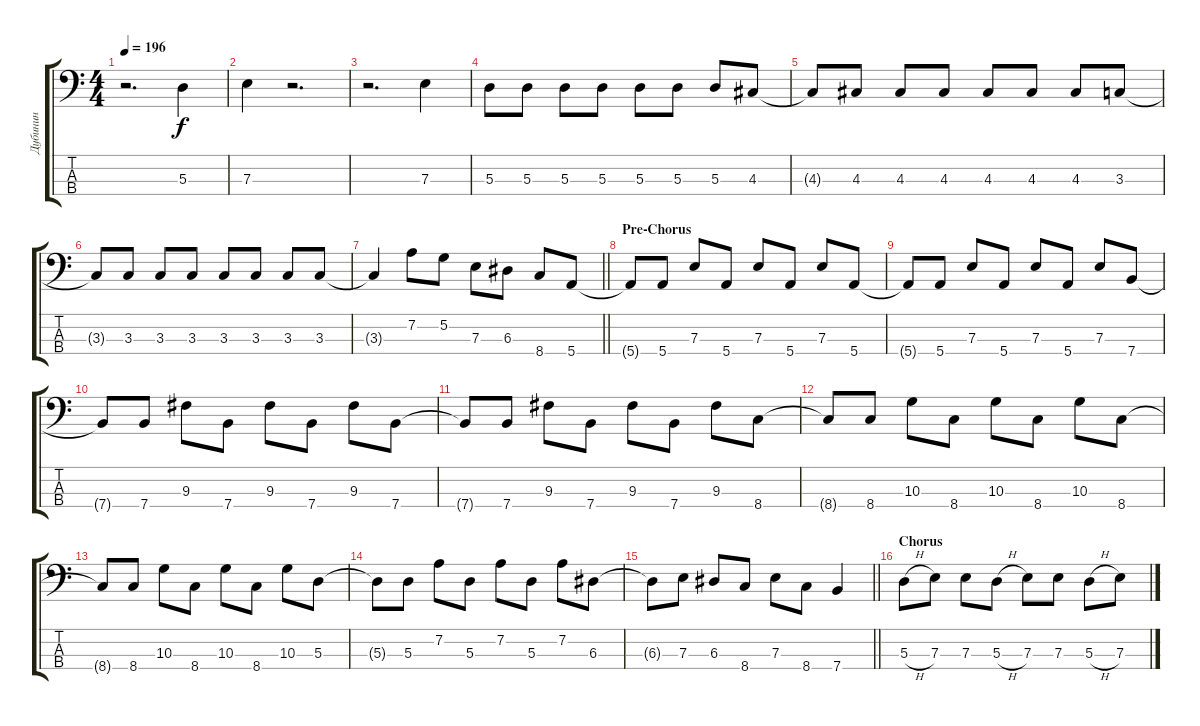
\track ("Дубинин" "Дубинин") {instrument electricbassfinger}
\staff {score tabs}
\tuning (G2 D2 A1 E1) {hide}
\ts (4 4)
\tempo 196
\clef f4
\ks c
r.2{d dy f} 5.3.4 |
7.3.4 r.2{d} |
r.2{d} 7.3.4 |
5.3.8 5.3.8 5.3.8 5.3.8 5.3.8 5.3.8 5.3.8 4.3.8 |
4.3{t}.8 4.3.8 4.3.8 4.3.8 4.3.8 4.3.8 4.3.8 3.3.8 |
3.3{t}.8 3.3.8 3.3.8 3.3.8 3.3.8 3.3.8 3.3.8 3.3.8 |
\barLineRight lightlight
3.3{t}.4 7.2.8 5.2.8 7.3.8 6.3.8 8.4.8 5.4.8 |
\section ("" "Pre-Chorus")
5.4{t}.8 5.4.8 7.3.8 5.4.8 7.3.8 5.4.8 7.3.8 5.4.8 |
5.4{t}.8 5.4.8 7.3.8 5.4.8 7.3.8 5.4.8 7.3.8 7.4.8 |
7.4{t}.8 7.4.8 9.3.8 7.4.8 9.3.8 7.4.8 9.3.8 7.4.8 |
7.4{t}.8 7.4.8 9.3.8 7.4.8 9.3.8 7.4.8 9.3.8 8.4.8 |
8.4{t}.8 8.4.8 10.3.8 8.4.8 10.3.8 8.4.8 10.3.8 8.4.8 |
8.4{t}.8 8.4.8 10.3.8 8.4.8 10.3.8 8.4.8 10.3.8 5.3.8 |
5.3{t}.8 5.3.8 7.2.8 5.3.8 7.2.8 5.3.8 7.2.8 6.3.8 |
\barLineRight lightlight
6.3{t}.8 7.3.8 6.3.8 8.4.8 7.3.8 8.4.8 7.4.4 |
\section ("" "Chorus")
5.3{h}.8 7.3.8 7.3.8 5.3{h}.8 7.3.8 7.3.8 5.3{h}.8 7.3.8
